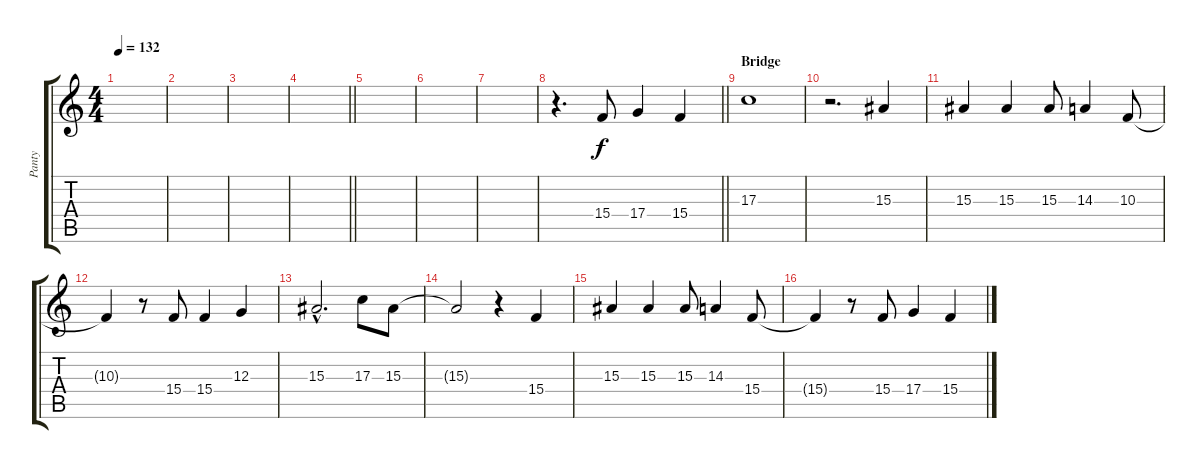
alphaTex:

\track ("Panty" "Panty") {instrument altosax}
\staff {score tabs}
\tuning (E4 B3 G3 D3 A2 E2) {hide}
\ts (4 4)
\tempo 132
\clef g2
\ks c
|
|
|
\barLineRight lightlight
|
|
|
|
\barLineRight lightlight
r.4{d} 15.4.8 17.4.4 15.4.4 |
\section ("" "Bridge")
17.3.1 |
r.2{d} 15.3.4 |
15.3.4 15.3.4 15.3.8 14.3.4 10.3.8 |
10.3{t}.4 r.8 15.4.8 15.4.4 12.3.4 |
15.3{hac}.2{d} 17.3.8 15.3.8 |
15.3{t}.2 r.4 15.4.4 |
15.3.4 15.3.4 15.3.8 14.3.4 15.4.8 |
15.4{t}.4 r.8 15.4.8 17.4.4 15.4.4
